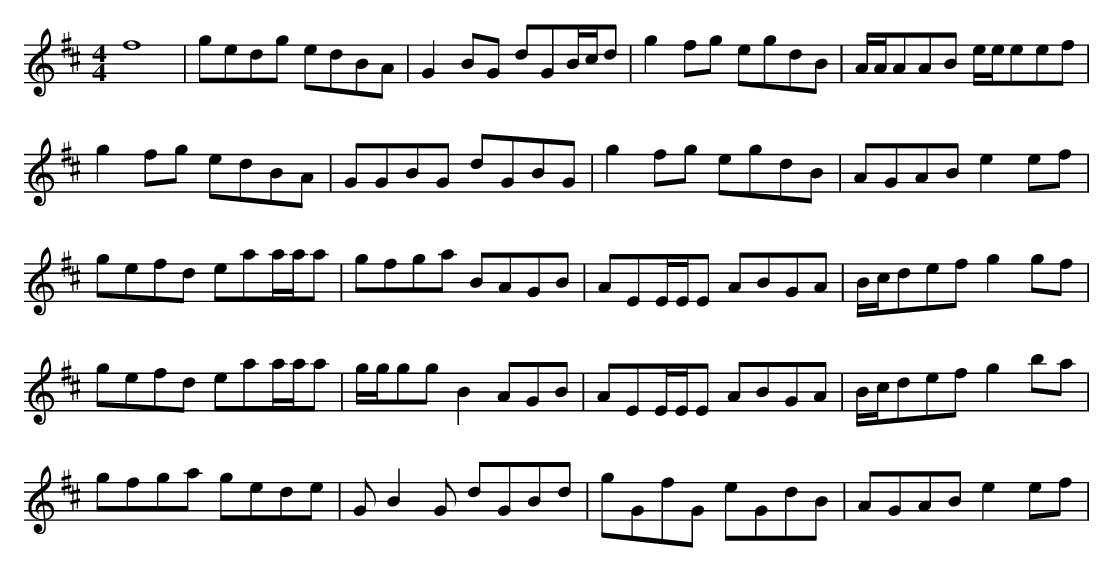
X:1
M:4/4
K:D
f8|gedg edBA|G2 BG dGB/c/d|g2 fg egdB|A/A/AAB e/e/eef|
g2 fg edBA|GGBG dGBG|g2 fg egdB|AGAB e2 ef|
gefd eaa/a/a|gfga BAGB|AEE/E/E ABGA|B/c/def g2 gf|
gefd eaa/a/a|g/g/gg B2 AGB|AEE/E/E ABGA|B/c/def g2 ba|
gfga gede|G B2 G dGBd|gGfG eGdB|AGAB e2 ef|
